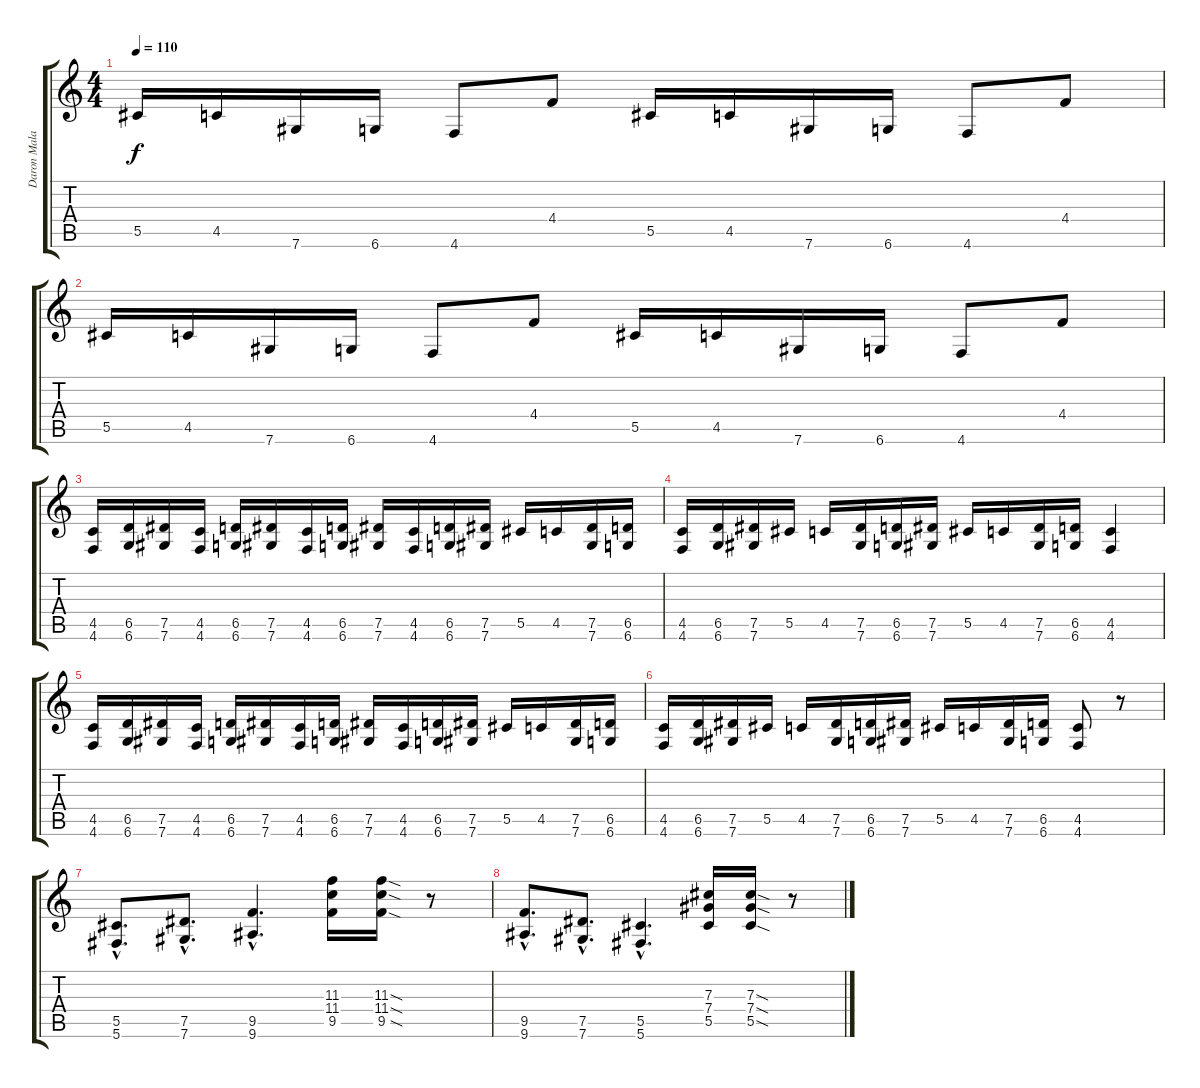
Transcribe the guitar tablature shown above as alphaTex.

\track ("Daron Malakian" "Daron Mala") {instrument electricguitarmuted}
\staff {score tabs}
\tuning (Eb4 Bb3 Gb3 Db3 Ab2 Db2) {hide}
\ts (4 4)
\tempo 110
\clef g2
\ks c
5.5.16{dy f instrument electricguitarmuted} 4.5.16 7.6.16 6.6.16 4.6.8 4.4.8 5.5.16 4.5.16 7.6.16 6.6.16 4.6.8 4.4.8 |
5.5.16 4.5.16 7.6.16 6.6.16 4.6.8 4.4.8 5.5.16 4.5.16 7.6.16 6.6.16 4.6.8 4.4.8 |
(4.5 4.6).16{instrument distortionguitar} (6.5 6.6).16 (7.5 7.6).16 (4.5 4.6).16 (6.5 6.6).16 (7.5 7.6).16 (4.5 4.6).16 (6.5 6.6).16 (7.5 7.6).16 (4.5 4.6).16 (6.5 6.6).16 (7.5 7.6).16 5.5.16 4.5.16 (7.5 7.6).16 (6.5 6.6).16 |
(4.5 4.6).16 (6.5 6.6).16 (7.5 7.6).16 5.5.16 4.5.16 (7.5 7.6).16 (6.5 6.6).16 (7.5 7.6).16 5.5.16 4.5.16 (7.5 7.6).16 (6.5 6.6).16 (4.5 4.6).4 |
(4.5 4.6).16 (6.5 6.6).16 (7.5 7.6).16 (4.5 4.6).16 (6.5 6.6).16 (7.5 7.6).16 (4.5 4.6).16 (6.5 6.6).16 (7.5 7.6).16 (4.5 4.6).16 (6.5 6.6).16 (7.5 7.6).16 5.5.16 4.5.16 (7.5 7.6).16 (6.5 6.6).16 |
(4.5 4.6).16 (6.5 6.6).16 (7.5 7.6).16 5.5.16 4.5.16 (7.5 7.6).16 (6.5 6.6).16 (7.5 7.6).16 5.5.16 4.5.16 (7.5 7.6).16 (6.5 6.6).16 (4.5 4.6).8 r.8 |
(5.5{hac} 5.6{hac}).8{d instrument electricguitarjazz} (7.5{hac} 7.6{hac}).8{d} (9.5{hac} 9.6).4{d} (11.3 11.4 9.5).16 (11.3{sod} 11.4{sod} 9.5{sod}).16 r.8 |
(9.5{hac} 9.6{hac}).8{d} (7.5{hac} 7.6{hac}).8{d} (5.5{hac} 5.6{hac}).4{d} (7.3 7.4 5.5).16 (7.3{sod} 7.4{sod} 5.5{sod}).16 r.8
